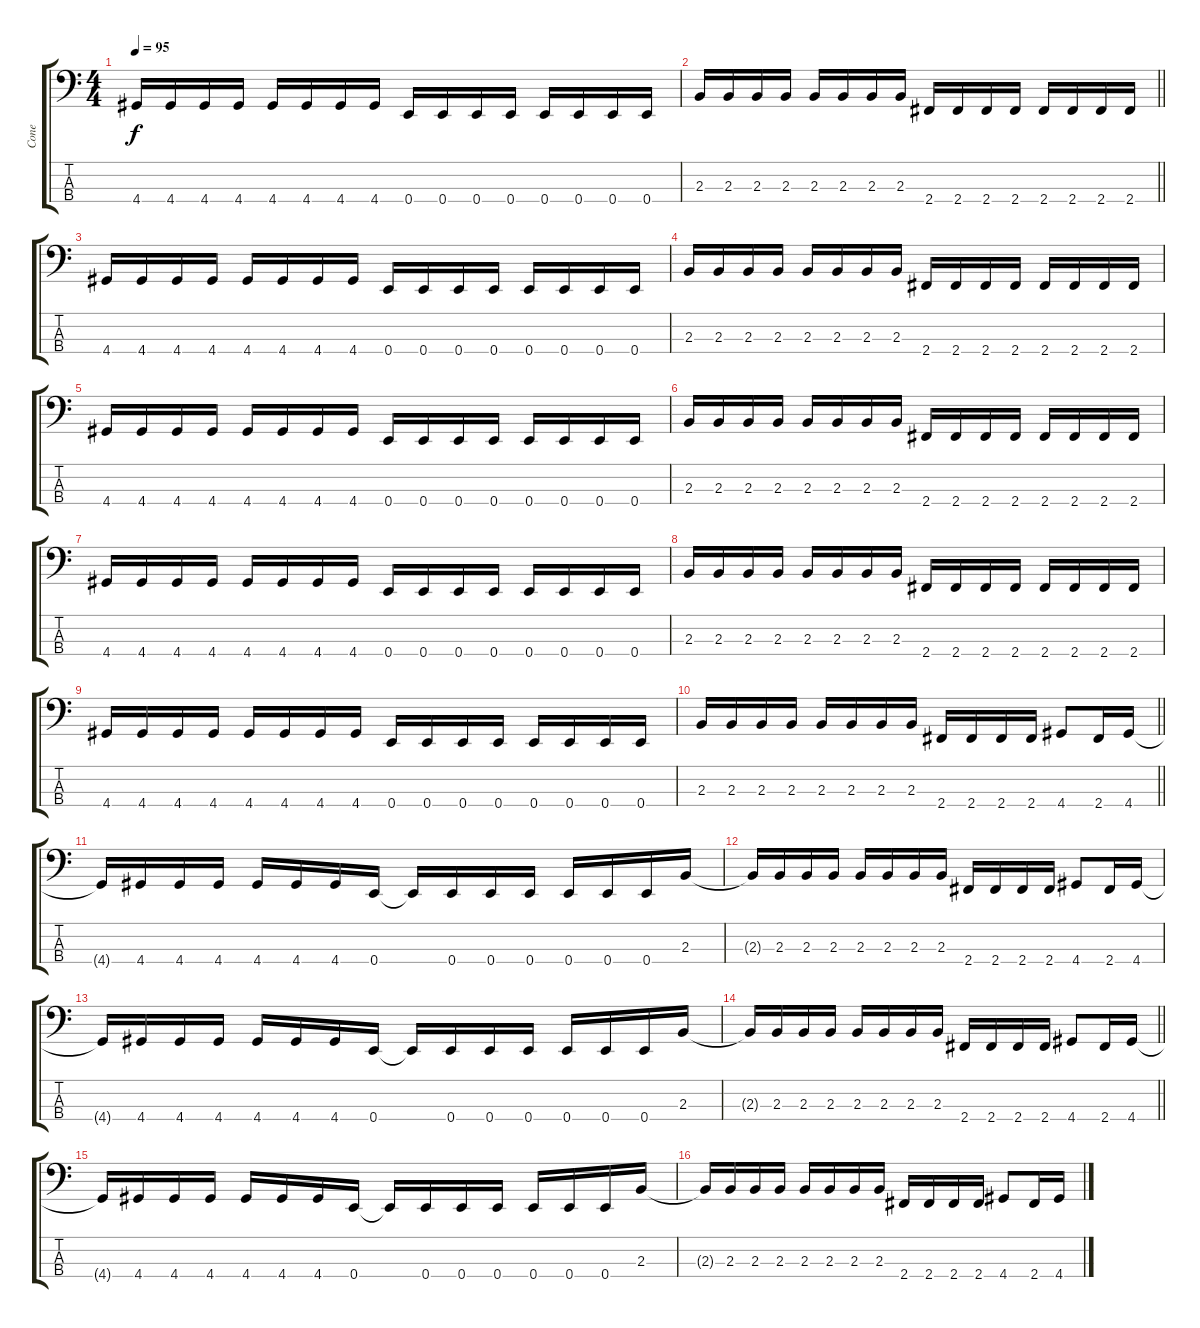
\track ("Cone" "Cone") {instrument electricbassfinger}
\staff {score tabs}
\tuning (G2 D2 A1 E1) {hide}
\ts (4 4)
\tempo 95
\clef f4
\ks c
4.4.16{dy f} 4.4.16 4.4.16 4.4.16 4.4.16 4.4.16 4.4.16 4.4.16 0.4.16 0.4.16 0.4.16 0.4.16 0.4.16 0.4.16 0.4.16 0.4.16 |
\barLineRight lightlight
2.3.16 2.3.16 2.3.16 2.3.16 2.3.16 2.3.16 2.3.16 2.3.16 2.4.16 2.4.16 2.4.16 2.4.16 2.4.16 2.4.16 2.4.16 2.4.16 |
4.4.16 4.4.16 4.4.16 4.4.16 4.4.16 4.4.16 4.4.16 4.4.16 0.4.16 0.4.16 0.4.16 0.4.16 0.4.16 0.4.16 0.4.16 0.4.16 |
2.3.16 2.3.16 2.3.16 2.3.16 2.3.16 2.3.16 2.3.16 2.3.16 2.4.16 2.4.16 2.4.16 2.4.16 2.4.16 2.4.16 2.4.16 2.4.16 |
4.4.16 4.4.16 4.4.16 4.4.16 4.4.16 4.4.16 4.4.16 4.4.16 0.4.16 0.4.16 0.4.16 0.4.16 0.4.16 0.4.16 0.4.16 0.4.16 |
2.3.16 2.3.16 2.3.16 2.3.16 2.3.16 2.3.16 2.3.16 2.3.16 2.4.16 2.4.16 2.4.16 2.4.16 2.4.16 2.4.16 2.4.16 2.4.16 |
4.4.16 4.4.16 4.4.16 4.4.16 4.4.16 4.4.16 4.4.16 4.4.16 0.4.16 0.4.16 0.4.16 0.4.16 0.4.16 0.4.16 0.4.16 0.4.16 |
2.3.16 2.3.16 2.3.16 2.3.16 2.3.16 2.3.16 2.3.16 2.3.16 2.4.16 2.4.16 2.4.16 2.4.16 2.4.16 2.4.16 2.4.16 2.4.16 |
4.4.16 4.4.16 4.4.16 4.4.16 4.4.16 4.4.16 4.4.16 4.4.16 0.4.16 0.4.16 0.4.16 0.4.16 0.4.16 0.4.16 0.4.16 0.4.16 |
\barLineRight lightlight
2.3.16 2.3.16 2.3.16 2.3.16 2.3.16 2.3.16 2.3.16 2.3.16 2.4.16 2.4.16 2.4.16 2.4.16 4.4.8 2.4.16 4.4.16 |
4.4{t}.16 4.4.16 4.4.16 4.4.16 4.4.16 4.4.16 4.4.16 0.4.16 0.4{t}.16 0.4.16 0.4.16 0.4.16 0.4.16 0.4.16 0.4.16 2.3.16 |
2.3{t}.16 2.3.16 2.3.16 2.3.16 2.3.16 2.3.16 2.3.16 2.3.16 2.4.16 2.4.16 2.4.16 2.4.16 4.4.8 2.4.16 4.4.16 |
4.4{t}.16 4.4.16 4.4.16 4.4.16 4.4.16 4.4.16 4.4.16 0.4.16 0.4{t}.16 0.4.16 0.4.16 0.4.16 0.4.16 0.4.16 0.4.16 2.3.16 |
\barLineRight lightlight
2.3{t}.16 2.3.16 2.3.16 2.3.16 2.3.16 2.3.16 2.3.16 2.3.16 2.4.16 2.4.16 2.4.16 2.4.16 4.4.8 2.4.16 4.4.16 |
4.4{t}.16 4.4.16 4.4.16 4.4.16 4.4.16 4.4.16 4.4.16 0.4.16 0.4{t}.16 0.4.16 0.4.16 0.4.16 0.4.16 0.4.16 0.4.16 2.3.16 |
2.3{t}.16 2.3.16 2.3.16 2.3.16 2.3.16 2.3.16 2.3.16 2.3.16 2.4.16 2.4.16 2.4.16 2.4.16 4.4.8 2.4.16 4.4.16
